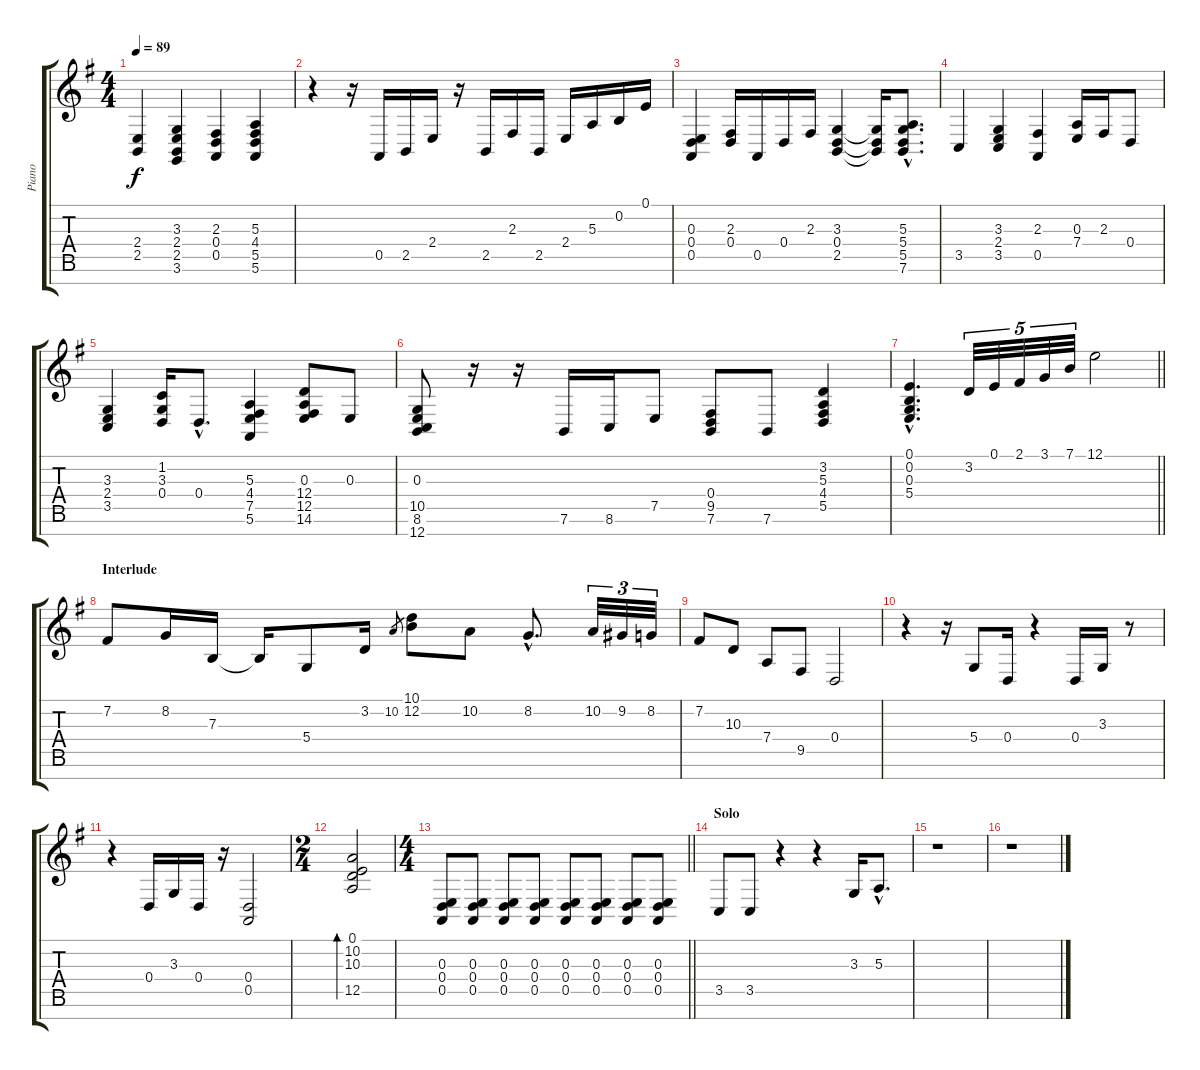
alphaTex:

\track ("Piano" "Piano") {instrument brightacousticpiano}
\staff {score tabs}
\tuning (E4 B3 E3 D3 A2 E2 B1) {hide}
\ts (4 4)
\tempo 89
\clef g2
\ks g
(2.4 2.5).4{dy f} (3.3 2.4 2.5 3.6).4 (2.3 0.4 0.5).4 (5.3 4.4 5.5 5.6).4 |
r.4 r.16 0.5.16 2.5.16 2.4.16 r.16 2.5.16 2.3.16 2.5.16 2.4.16 5.3.16 0.2.16 0.1.16 |
(0.3 0.4 0.5).4 (2.3 0.4).16 0.5.16 0.4.16 2.3.16 (3.3 0.4 2.5).4 (3.3{t} 0.4{t} 2.5{t}).16 (5.3{hac} 5.4{hac} 5.5{hac} 7.6{hac}).8{d} |
3.5.4 (3.3 2.4 3.5).4 (2.3 0.5).4 (0.3 7.4).16 2.3.16 0.4.8 |
(3.3 2.4 3.5).4 (1.2 3.3 0.4).16 0.4{hac}.8{d} (5.3 4.4 7.5 5.6).4 (0.3 12.4 12.5 14.6).8 0.3.8 |
(0.3 10.5 8.6 12.7).8 r.16 r.16 7.6.16 8.6.16 7.5.8 (0.4 9.5 7.6).8 7.6.8 (3.2 5.3 4.4 5.5).4 |
\barLineRight lightlight
(0.1{hac} 0.2{hac} 0.3{hac} 5.4{hac}).4{d} 3.2.32{tu (5 4)} 0.1.32{tu (5 4)} 2.1.32{tu (5 4)} 3.1.32{tu (5 4)} 7.1.32{tu (5 4)} 12.1.2 |
\section ("" "Interlude")
7.2.8 8.2.16 7.3.16 7.3{t}.16 5.4.8 3.2.16 10.2.8{gr} (10.1 12.2).8 10.2.8 8.2{hac}.8{d} 10.2.32{tu (3 2)} 9.2.32{tu (3 2)} 8.2.32{tu (3 2)} |
7.2.8 10.3.8 7.4.8 9.5.8 0.4.2 |
r.4 r.16 5.4.8 0.4.16 r.4 0.4.16 3.3.16 r.8 |
r.4 0.4.16 3.3.16 0.4.16 r.16 (0.4 0.5).2 |
\ts (2 4)
(0.1 10.2 10.3 12.5).2{bd 120} |
\ts (4 4)
\barLineRight lightlight
(0.3 0.4 0.5).8 (0.3 0.4 0.5).8 (0.3 0.4 0.5).8 (0.3 0.4 0.5).8 (0.3 0.4 0.5).8 (0.3 0.4 0.5).8 (0.3 0.4 0.5).8 (0.3 0.4 0.5).8 |
\section ("" "Solo")
3.5.8 3.5.8 r.4 r.4 3.3.16 5.3{hac}.8{d} |
r.1 |
r.1
